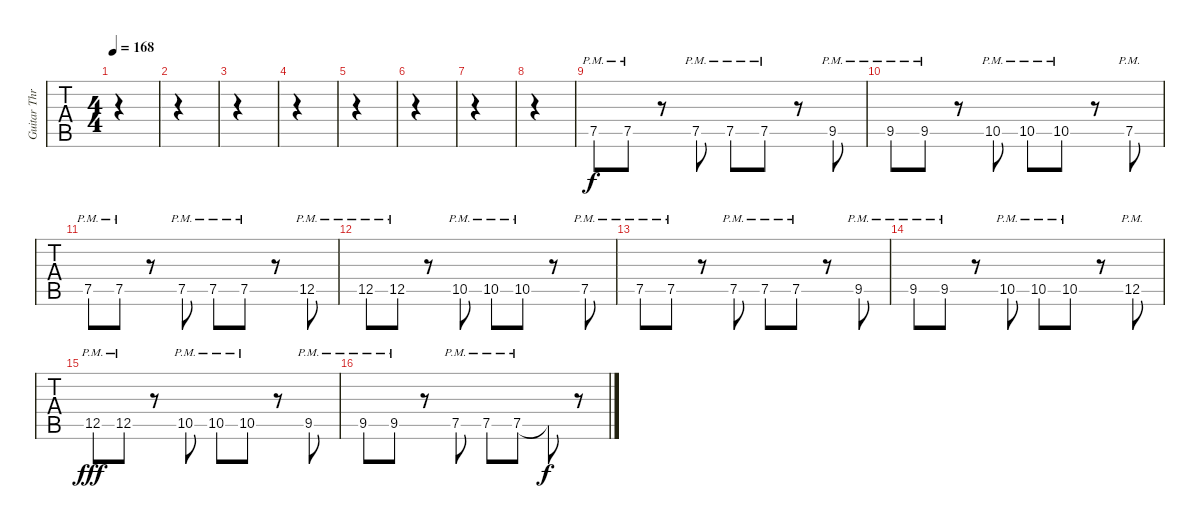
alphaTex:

\track ("Guitar Three" "Guitar Thr") {instrument distortionguitar}
\staff {tabs}
\tuning (E4 B3 G3 D3 A2 E2) {hide}
\ts (4 4)
\tempo 168
\clef g2
\ks c
|
|
|
|
|
|
|
|
7.5{pm}.8{dy f balance 8} 7.5{pm}.8 r.8 7.5{pm}.8 7.5{pm}.8 7.5{pm}.8 r.8 9.5{pm}.8 |
9.5{pm}.8 9.5{pm}.8 r.8 10.5{pm}.8 10.5{pm}.8 10.5{pm}.8 r.8 7.5{pm}.8 |
7.5{pm}.8 7.5{pm}.8 r.8 7.5{pm}.8 7.5{pm}.8 7.5{pm}.8 r.8 12.5{pm}.8 |
12.5{pm}.8 12.5{pm}.8 r.8 10.5{pm}.8 10.5{pm}.8 10.5{pm}.8 r.8 7.5{pm}.8 |
7.5{pm}.8 7.5{pm}.8 r.8 7.5{pm}.8 7.5{pm}.8 7.5{pm}.8 r.8 9.5{pm}.8 |
9.5{pm}.8 9.5{pm}.8 r.8 10.5{pm}.8 10.5{pm}.8 10.5{pm}.8 r.8 12.5{pm}.8 |
12.5{pm}.8{dy fff} 12.5{pm}.8 r.8 10.5{pm}.8 10.5{pm}.8 10.5{pm}.8 r.8 9.5{pm}.8 |
9.5{pm}.8 9.5{pm}.8 r.8 7.5{pm}.8 7.5{pm}.8 7.5{pm}.8 7.5{t}.8{dy f} r.8
